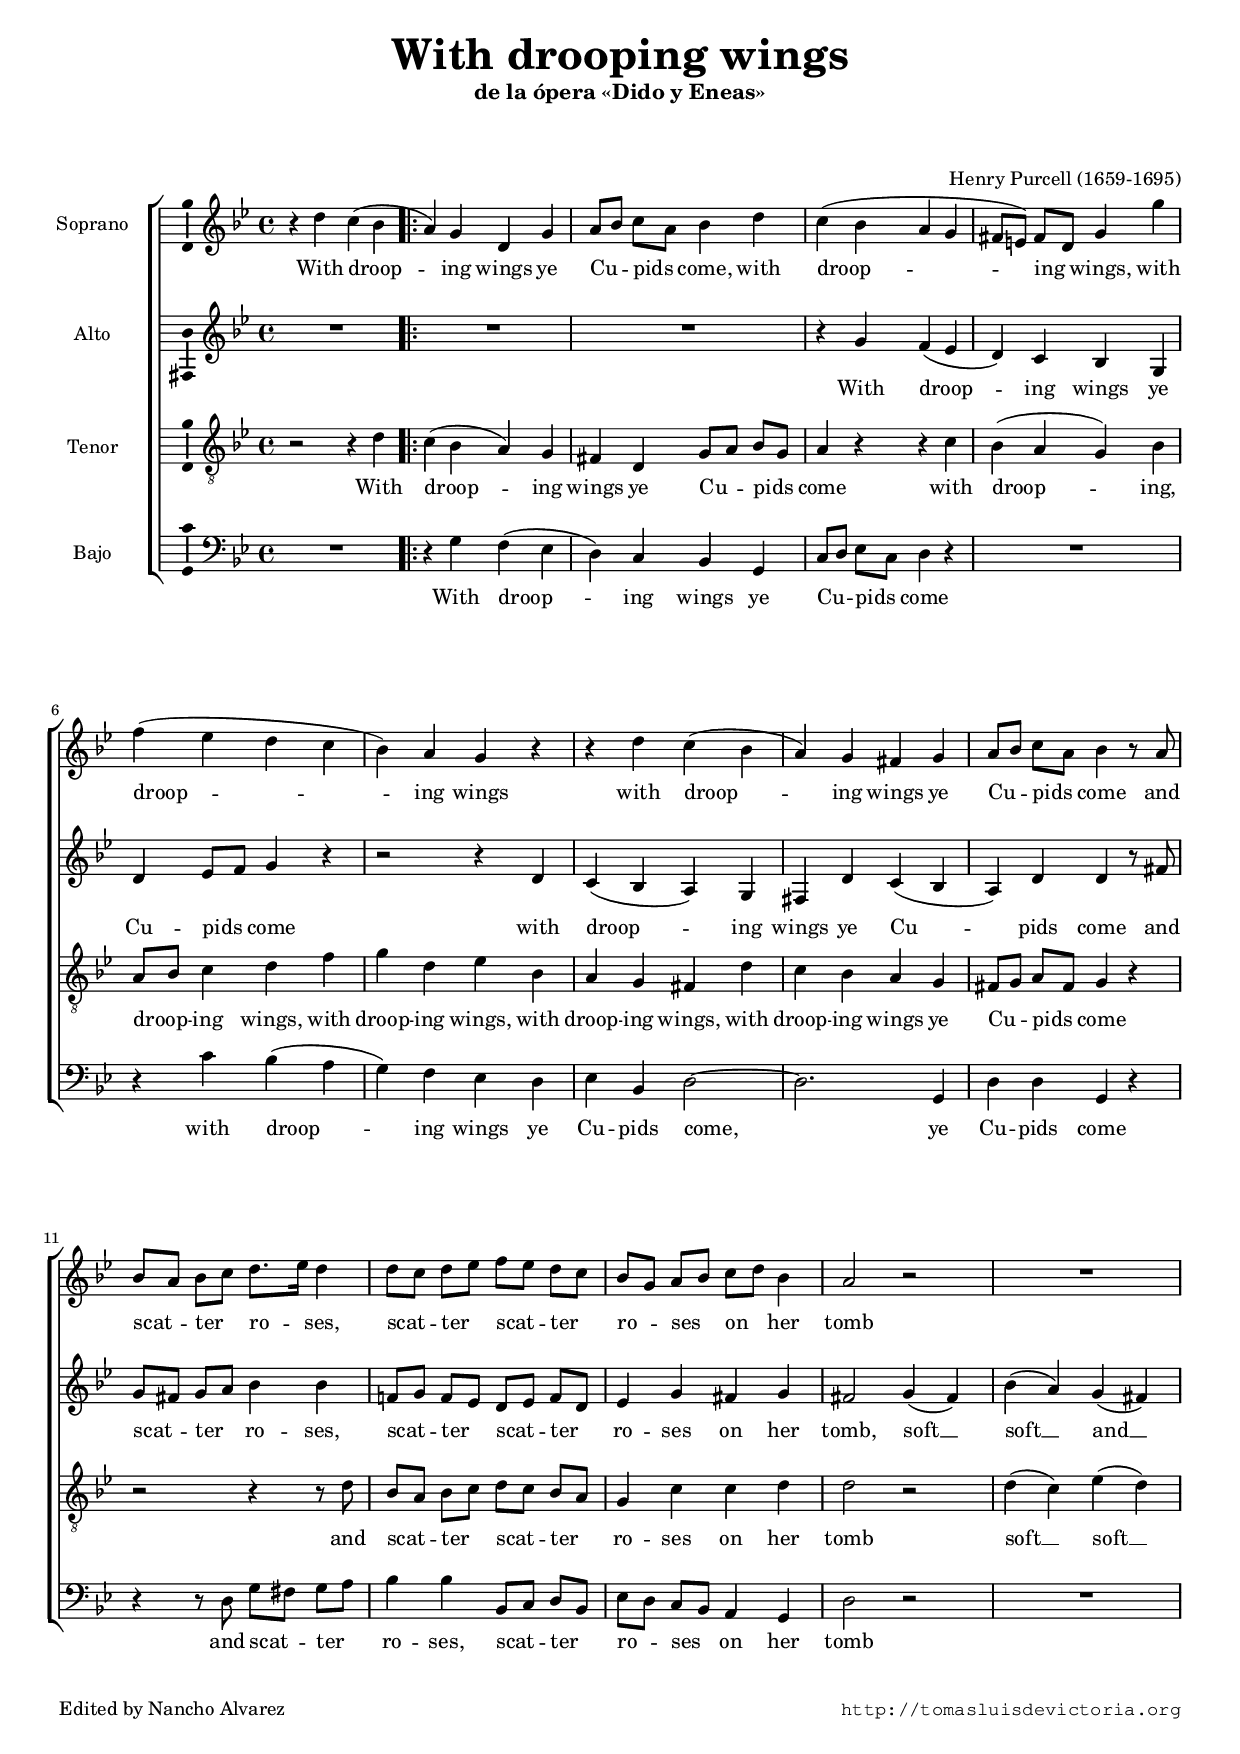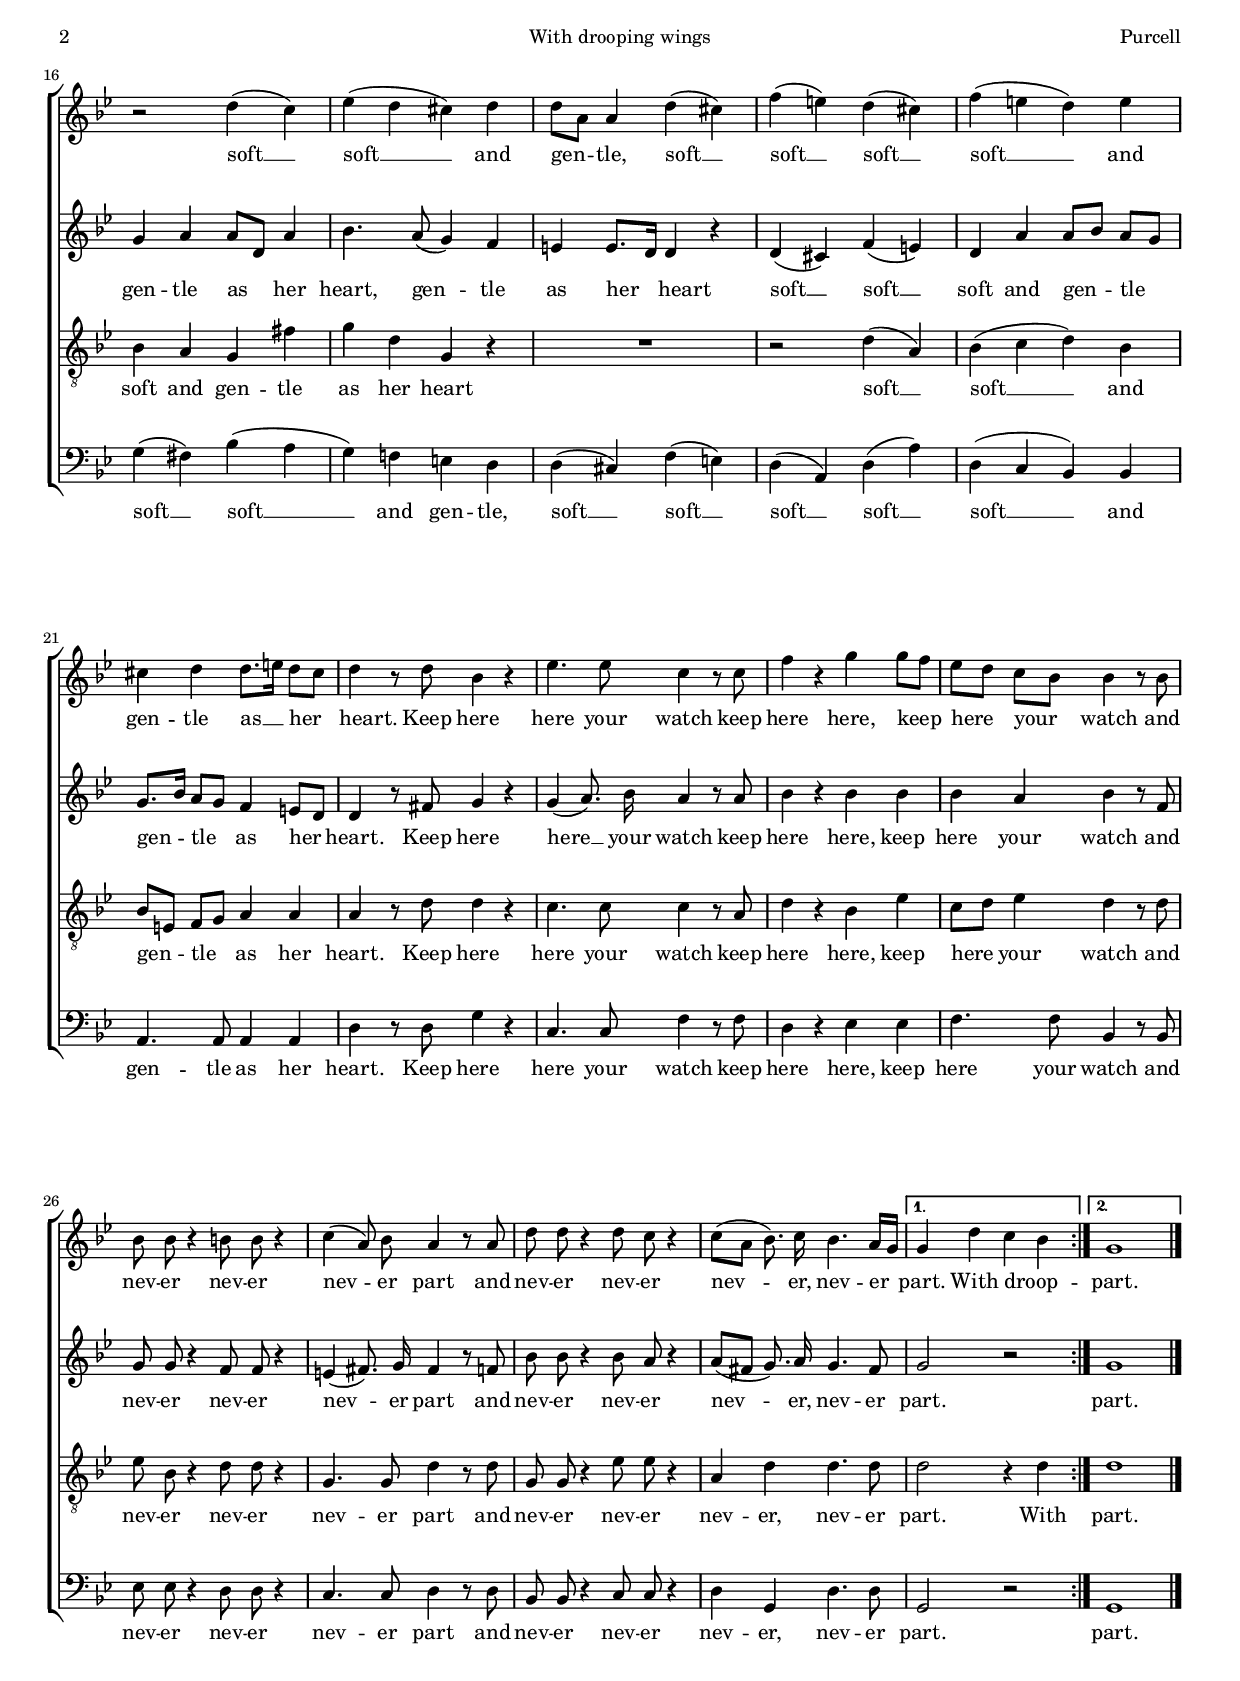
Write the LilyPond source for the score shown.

\version "2.22.0"

#(set-default-paper-size "a4")
#(set-global-staff-size 16.5)
#(ly:set-option 'point-and-click #f)
%mobile -s15.5 -i1.5

italicas=\override LyricText.font-shape = #'italic
rectas=\override LyricText.font-shape = #'upright
ss=\once \set suggestAccidentals = ##t
mtempo={\tempo 4 = 84}
mtempob={\tempo 4 = 42}
mt=#(define-music-function (offset) (number?) ; move lyric text
      #{ \once \override LyricText.X-offset = -$offset #})


htitle="With drooping wings"
hcomposer="Purcell"

\header {
	title=\markup{\fontsize #3 "With drooping wings"}
	subtitle="de la ópera «Dido y Eneas»" % movimiento 39 (o 38), ultimo
	subsubtitle=\markup{\null \vspace #2 }
	composer="Henry Purcell (1659-1695)"
        pdfauthor=\composer
	%opus="(-)"
	%poet=\markup{}
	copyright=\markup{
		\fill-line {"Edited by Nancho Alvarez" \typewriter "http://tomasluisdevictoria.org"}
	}
%	tagline=""
}

global={\key bes \major \time 4/4 
        \skip 1
        \repeat volta 2 \skip 1*28
        \alternative {{\skip 1} {\skip 1}}
        \bar "|."
}


cantus=\relative c''{
        \dynamicUp
        %\override Score.MetronomeMark.X-offset = #1
	% \tempo \markup{"Larghetto"} 4=100 % original?
	r4 d c( bes
	a) g d g
	a8[ bes] c[ a] bes4 d
	c( bes a g
	fis8[ e]) fis[ d] g4 g'
	f4( ees d c 
	bes) a g r
	r4 d' c( bes
	a) g fis g
	a8[ bes] c[ a] bes4 r8 a
	bes8[ a] bes[ c] d8.[ ees16] d4
	d8[ c] d[ ees] f[ ees] d[ c]
	bes[ g] a[ bes] c[ d] bes4
	a2 r
	R1
	r2 d4( c)
	ees( d cis) d
	d8[ a] a4 d4( cis)
	f( e) d( cis)
	f( e d) e
	cis4 d d8.[ e16] d8[ cis]
	d4 r8 d bes4 r
	ees4. ees8 c4 r8 c
	f4 r4 g g8[ f]
	ees[ d] c[ bes] bes4 r8 bes
	bes bes r4 b8 b r4
	c4( a8) bes a4 r8 a
	d d r4 d8 c r4
	c8[( a] bes8.) c16 bes4. a16[ g]
	g4 d' c4 bes
	g1
}

altus=\relative c''{
	\dynamicUp
	R1
	R1*2
	r4 g f( ees
	d) c bes g
	d'4 ees8[ f] g4 r
	r2 r4 d
	c( bes a) g
	fis d' c( bes
	a) d d r8 fis
	g8[ fis] g[ a] bes4 bes
	f!8[ g] f[ ees] d[ ees] f[ d]
	ees4 g fis g
	fis2 g4( fis)
	bes4( a) g( fis)
	g4 a a8[ d,] a'4
	bes4. a8( g4) f
	e e8.[ d16] d4 r
	d4( cis) f( e)
	d a' a8[ bes] a[ g]
	g8.[ bes16] a8[ g] f4 e8[ d]
	d4 r8 fis g4 r
	g4( a8.) bes16 a4 r8 a
	bes4 r bes bes
	bes a bes r8 f
	g8 g r4 f8 f r4
	e4( fis8.) g16 fis4 r8 f
	bes8 bes r4 bes8 a r4
	a8[( fis] g8.) a16 g4. fis8
	g2 r2
	g1
}

tenor=\relative c'{
        \dynamicUp
	r2 r4 d
	c( bes a) g
	fis d g8[ a] bes[ g]
	a4 r r c
	bes( a g) bes
	a8[ bes] c4 d f
	g d ees bes
	a g fis d'
	c bes a g
	fis8[ g] a[ fis] g4 r
	r2 r4 r8 d'
	bes8[ a] bes[ c] d[ c] bes[ a]
	g4 c c d
	d2 r
	d4( c) ees( d)
	bes4 a g fis' 
	g4 d g,4 r
	R1
	r2 d'4( a)
	bes( c d) bes
	bes8[ e,] f[ g] a4 a
	a4 r8 d d4 r
	c4. c8 c4 r8 a
	d4 r bes ees
	c8[ d] ees4 d r8 d
	ees8 bes r4 d8 d r4
	g,4. g8 d'4 r8 d
	g,8 g r4 ees'8 ees r4
	a,4 d d4. d8 
	d2 r4 d
	d1
}

bassus=\relative c'{
	\dynamicUp
	R1
	r4 g f( ees
	d) c bes g
	c8[ d] ees[ c] d4 r
	R1
	r4 c' bes( a
	g) f ees d
	ees bes d2 ~
	d2. g,4
	d' d  g, r % continuo d' d, g r
	r4 r8 d' g8[ fis] g[ a]
	bes4 bes bes,8[ c] d[ bes]
	ees8[ d] c[ bes] a4 g
	d'2 r2
	R1
	g4( fis) bes( a
	g) f! e d
	d( cis) f( e)
	d( a) d( a')
	d,( c bes) bes
	a4. a8 a4 a % continuo a2 a4 a
	d4 r8 d g4 r
	c,4. c8 f4 r8 f
	d4 r4 ees ees
	f4. f8 % continuo f4 f,
	bes,4 r8 bes
	ees8 ees r4 d8 d r4
	c4. c8 d4 r8 d
	bes bes r4 c8 c r4
	d4 g,
	d'4. d8 % continuo d' d,
	g,2 r
	g1
}

textocantus=\lyricmode{
With droop -- ing wings
ye Cu -- pids come,
with droop -- ing wings,
with droop -- ing wings
with droop -- ing wings
ye Cu -- pids come
and scat -- ter ro -- ses,
scat -- ter scat -- ter ro -- ses on her tomb
soft __
soft __ and gen -- tle,
soft __ 
soft __ 
soft __
soft __ and gen -- tle
as __ her \mt #1.2 heart.
Keep here
here your watch
keep here
here, keep here your watch
and nev -- er nev -- er
nev -- er part
and nev -- er nev -- er
nev -- er,
nev -- er part.
With droop -- _
part.
}

textoaltus=\lyricmode{
With droop -- ing wings
ye Cu -- pids come
with droop -- ing wings
ye Cu -- pids come
and scat -- ter ro -- ses,
scat -- ter scat -- ter ro -- ses
on her tomb,
soft __ soft __ and __ gen -- tle as her heart,
gen -- tle as her \mt #0.8 heart
soft __ soft __ soft and gen -- tle
gen -- tle as her heart.
Keep here
here __ your watch
keep here
here, keep here your watch
and nev -- er nev -- er
nev -- er part
and nev -- er nev -- er
nev -- er, nev -- er part.
part.
}

textotenor=\lyricmode{
With droop -- ing wings
ye Cu -- pids come
with droop -- ing,
droop -- ing wings,
with droop -- ing wings,
with droop -- ing wings,
with droop -- ing wings
ye Cu -- pids come
and scat -- ter scat -- ter ro -- ses
on her tomb
soft __ soft __ soft and gen -- tle as her heart
soft __ soft __ and gen -- tle as her heart.
Keep here
here your watch
keep here
here, keep here your watch
and nev -- er nev -- er
nev -- er part
and nev -- er nev -- er
nev -- er,
nev -- er part.
With
part.
}

textobassus=\lyricmode{
With droop -- ing wings ye Cu -- pids come
with droop -- ing wings ye Cu -- pids come,
ye Cu -- pids come % you
and scat -- ter ro -- ses,
scat -- ter ro -- ses on her tomb
soft __ soft __ and gen -- tle,
soft __ soft __ soft __ soft __
soft __ and gen -- tle as her heart.
Keep here
here your watch
keep here
here, keep here your watch
and nev -- er nev -- er
nev -- er part
and nev -- er nev -- er
nev -- er,
nev -- er part.
part.
}



\score {\transpose c' c'{
\new ChoirStaff<<

	\new Staff <<\global
	\new Voice="v1" {
		\set Staff.instrumentName="Soprano "
		\clef "treble"
		\cantus }
	\new Lyrics \lyricsto "v1" {\textocantus }
	>>

	\new Staff <<\global
	\new Voice="v2" {
		\set Staff.instrumentName="Alto "
		\clef "treble"
		\altus }
	\new Lyrics \lyricsto "v2" {\textoaltus }
	>>
	
	\new Staff <<\global
	\new Voice="v3" {
		\set Staff.instrumentName="Tenor "
		\clef "G_8"
		\tenor }
	\new Lyrics \lyricsto "v3" {\textotenor }
	>>

	\new Staff <<\global
	\new Voice="v4" {
		\set Staff.instrumentName="Bajo "
		\clef "bass"
		\bassus }
	\new Lyrics \lyricsto "v4" {\textobassus }
	>>
	
>>

	} % transpose

\layout{ 
	\context {\Lyrics 
		\override VerticalAxisGroup.staff-affinity = #UP
		\override VerticalAxisGroup.nonstaff-relatedstaff-spacing =
			#'((basic-distance . 0) (minimum-distance . 0) (padding . 1))
		%\override LyricText.font-size = #1.2
		\override LyricHyphen.minimum-distance = #0.5
	}
	\context {\Score 
		tempoHideNote = ##f
		\override BarNumber.padding = #2 
	}
	\context {\Voice 
		%melismaBusyProperties = #'()
		autoBeaming = ##f
	}
	\context {\Staff 
                %\RemoveEmptyStaves
                %\override VerticalAxisGroup.remove-first = ##t
		\override VerticalAxisGroup.staff-staff-spacing =
			#'((basic-distance . 11) (minimum-distance . 0) (padding . 1))
		\consists Ambitus_engraver 
		\override LigatureBracket.padding = #1
	}
}

%\midi { \mtempo }

}


\paper{
	evenHeaderMarkup=\markup  \fill-line { \fromproperty #'page:page-number-string \htitle \hcomposer }
	oddHeaderMarkup= \markup  \fill-line { \on-the-fly #not-first-page \hcomposer \on-the-fly #not-first-page \htitle \on-the-fly #not-first-page \fromproperty #'page:page-number-string }
	%system-count=7
	%page-count = 2
	ragged-last-bottom = ##f
	indent=1.7\cm
	system-system-spacing =
	#'((basic-distance . 20) (minimum-distance . 0) (padding . 5))
	top-system-spacing = % header
	#'((basic-distance . 8) (minimum-distance . 0) (padding . 0))
	last-bottom-spacing = % footer
	#'((basic-distance . 12) (minimum-distance . 0) (padding . 0))

}
